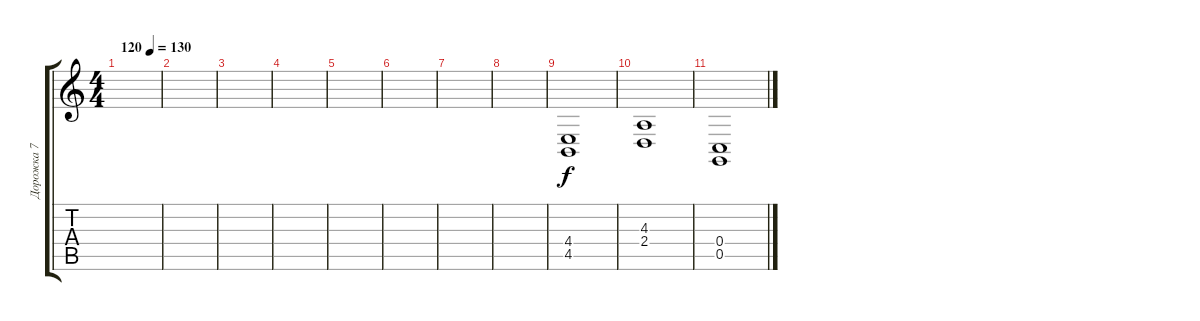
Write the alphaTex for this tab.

\track ("Дорожка 7" "Дорожка 7") {instrument orchestrahit}
\staff {score tabs}
\tuning (D4 A3 F3 C3 G2 C2) {hide}
\ts (4 4)
\tempo (130 "120")
\clef g2
\ks c
|
|
|
|
|
|
|
|
(4.4 4.5).1 |
(4.3 2.4).1 |
(0.4 0.5).1
